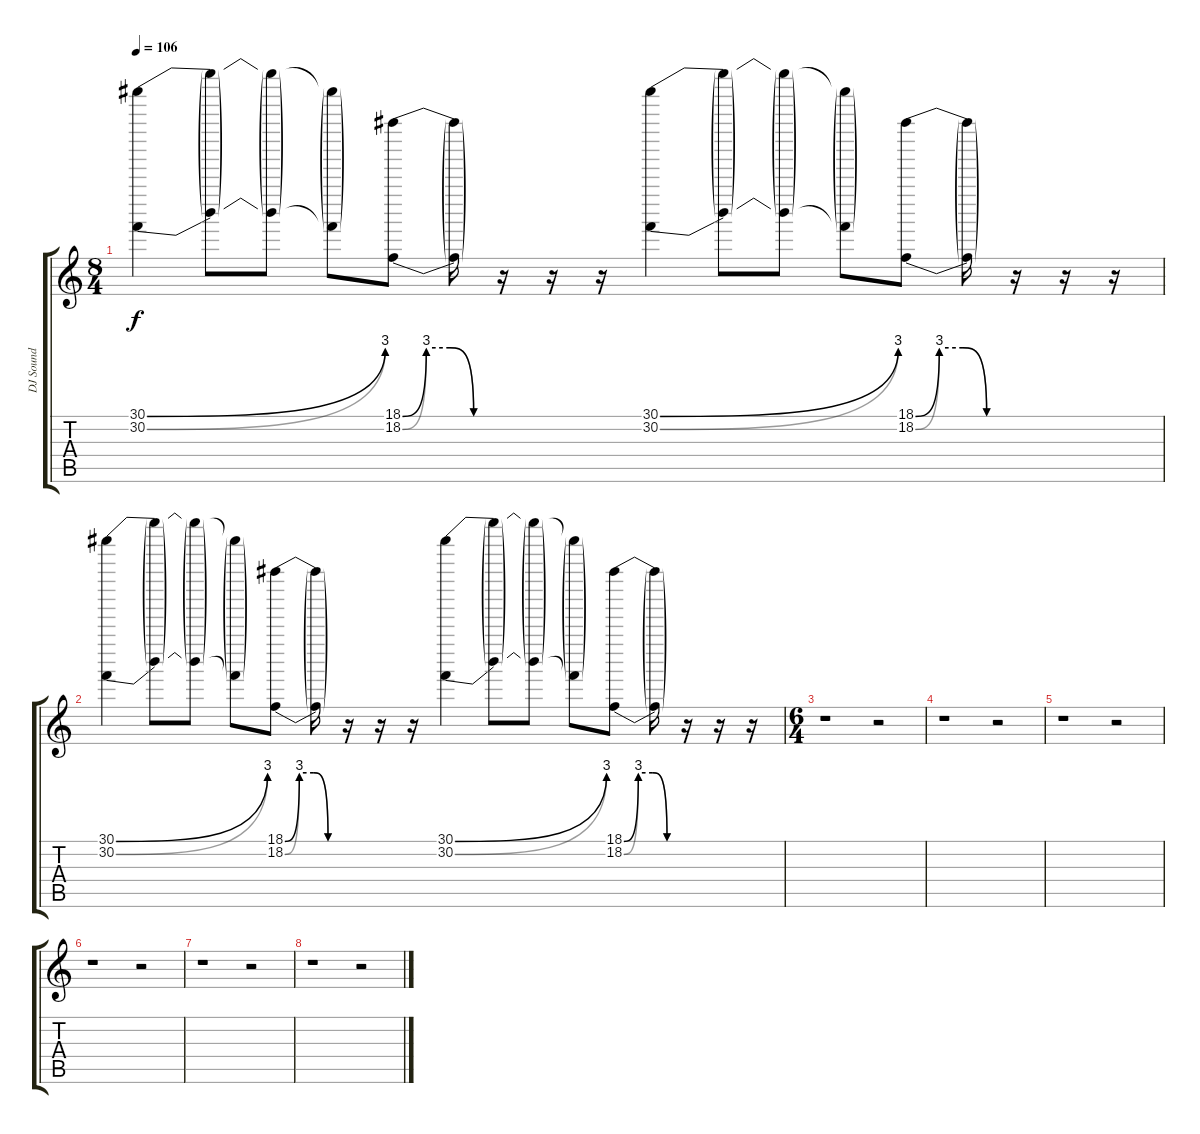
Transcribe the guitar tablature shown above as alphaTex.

\track ("DJ Sound" "DJ Sound") {instrument applause}
\staff {score tabs}
\tuning (E8 B3 G3 D3 A2 E2) {hide}
\ts (8 4)
\tempo 106
\clef g2
\ks c
(30.1{be (bend 0 0 60 12)} 30.2{be (bend 0 0 60 12)}).4{dy f volume 6 instrument applause} (30.1{t} 30.2{t}).8 (30.1{t} 30.2{t}).8 (30.1{t} 30.2{t}).8 (18.1{be (custom 0 0 15 12 30 12 45 0 60 0)} 18.2{be (custom 0 0 15 12 30 12 45 0 60 0)}).8 (18.1{t} 18.2{t}).16 r.16 r.16 r.16 (30.1{be (bend 0 0 60 12)} 30.2{be (bend 0 0 60 12)}).4 (30.1{t} 30.2{t}).8 (30.1{t} 30.2{t}).8 (30.1{t} 30.2{t}).8 (18.1{be (custom 0 0 15 12 30 12 45 0 60 0)} 18.2{be (custom 0 0 15 12 30 12 45 0 60 0)}).8 (18.1{t} 18.2{t}).16 r.16 r.16 r.16 |
(30.1{be (bend 0 0 60 12)} 30.2{be (bend 0 0 60 12)}).4{volume 6 instrument applause} (30.1{t} 30.2{t}).8 (30.1{t} 30.2{t}).8 (30.1{t} 30.2{t}).8 (18.1{be (custom 0 0 15 12 30 12 45 0 60 0)} 18.2{be (custom 0 0 15 12 30 12 45 0 60 0)}).8 (18.1{t} 18.2{t}).16 r.16 r.16 r.16 (30.1{be (bend 0 0 60 12)} 30.2{be (bend 0 0 60 12)}).4 (30.1{t} 30.2{t}).8 (30.1{t} 30.2{t}).8 (30.1{t} 30.2{t}).8 (18.1{be (custom 0 0 15 12 30 12 45 0 60 0)} 18.2{be (custom 0 0 15 12 30 12 45 0 60 0)}).8 (18.1{t} 18.2{t}).16 r.16 r.16 r.16 |
\ts (6 4)
r.1 r.2 |
r.1 r.2 |
r.1 r.2 |
r.1 r.2 |
r.1 r.2 |
r.1 r.2
